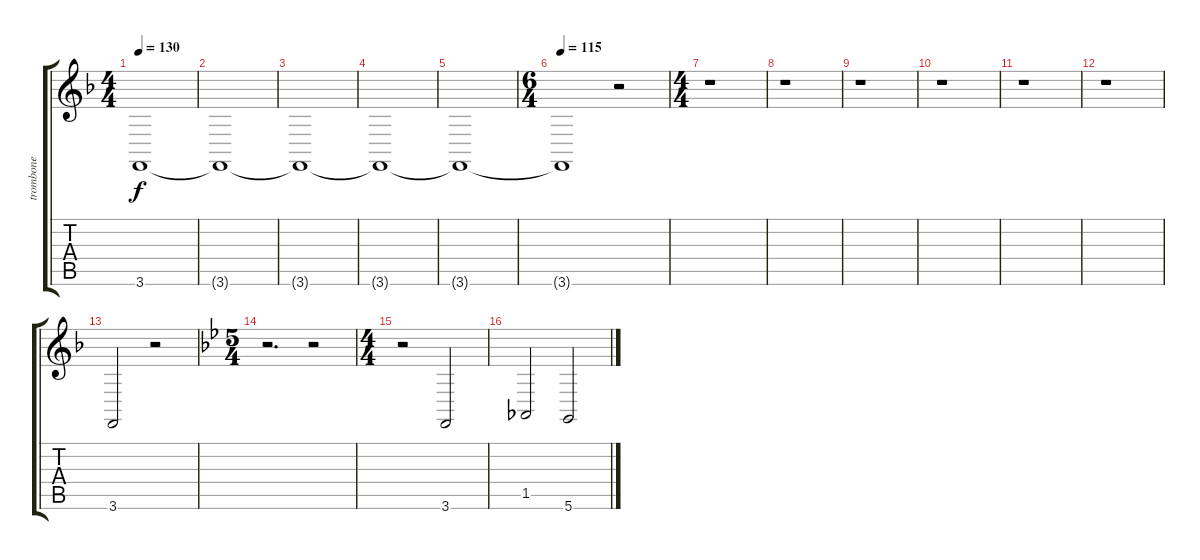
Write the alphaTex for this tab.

\track ("trombone" "trombone") {instrument trombone}
\staff {score tabs}
\tuning (D4 A3 F3 C3 G2 D2) {hide}
\ts (4 4)
\tempo 130
\clef g2
\ks dminor
3.6{t}.1{dy f} |
3.6{t}.1 |
3.6{t}.1 |
3.6{t}.1 |
3.6{t}.1 |
\ts (6 4)
\tempo 122
\tempo 115
3.6{t}.1 r.2 |
\ts (4 4)
r.1 |
r.1 |
r.1 |
r.1 |
r.1 |
r.1 |
3.6.2 r.2 |
\ts (5 4)
\ks gminor
r.2{d} r.2 |
\ts (4 4)
r.2 3.6.2 |
1.5.2 5.6.2
